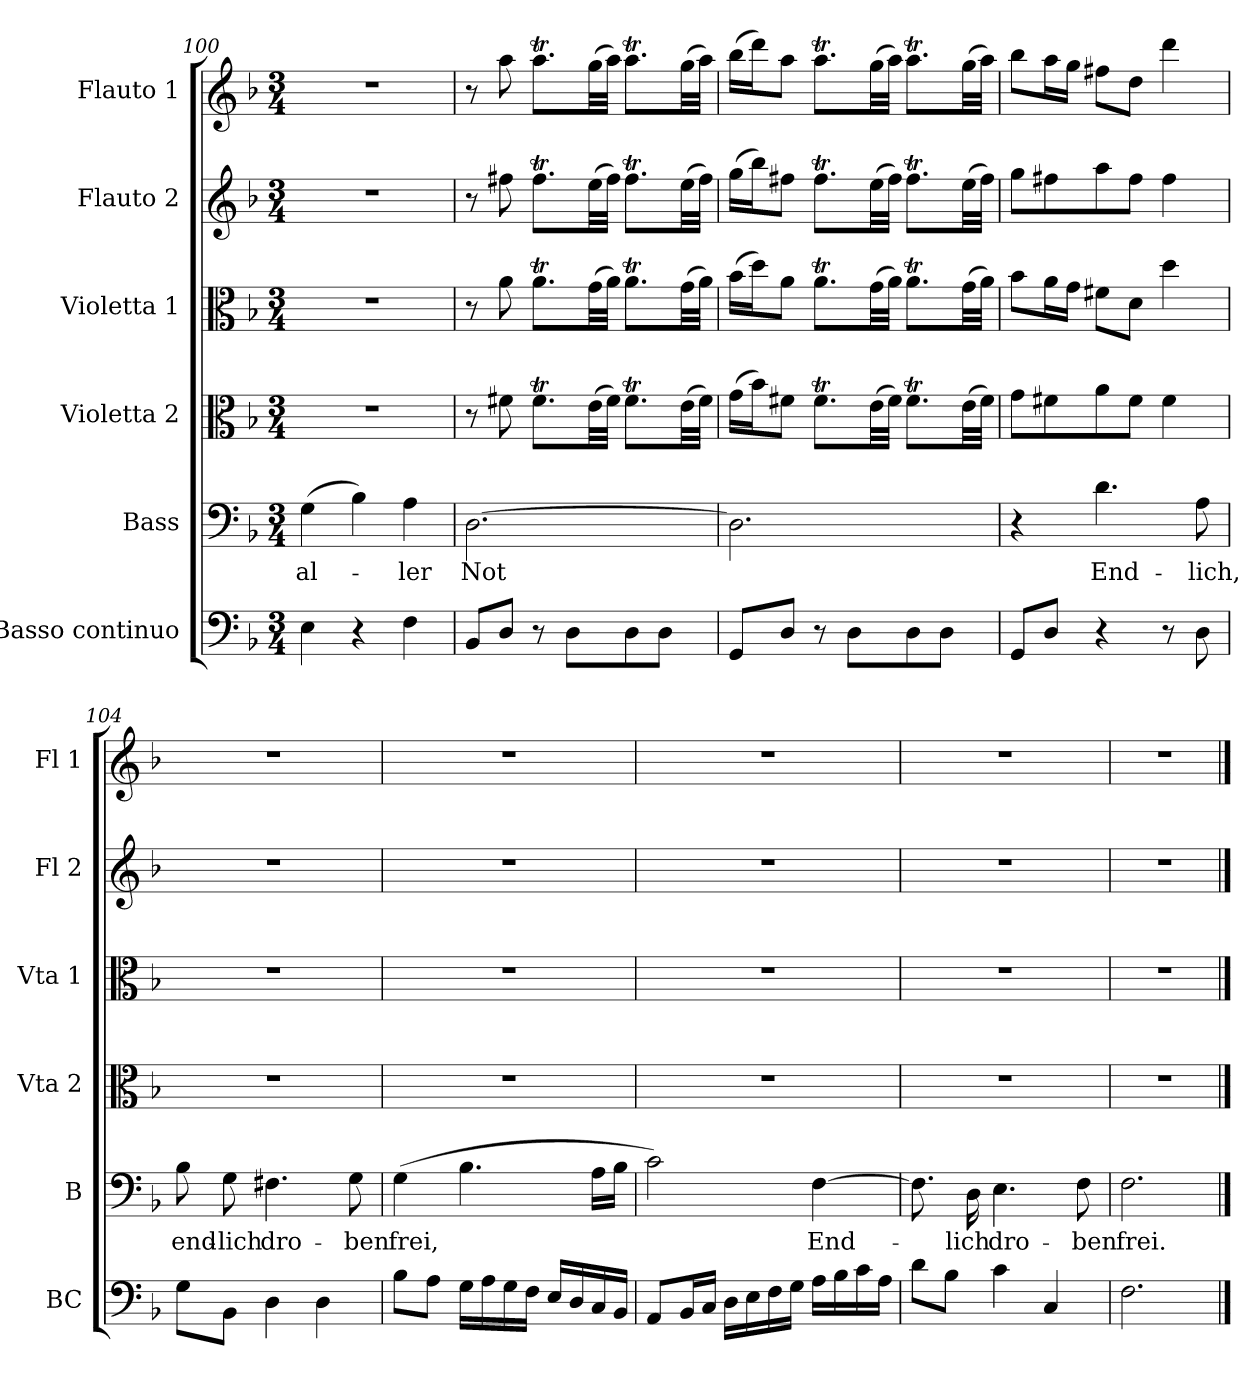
**kern	**kern	**text	**kern	**kern	**kern	**kern
*part6	*part5	*part5	*part4	*part3	*part2	*part1
*staff6	*staff5	*staff5	*staff4	*staff3	*staff2	*staff1
*I"Basso continuo	*I"Bass	*	*I"Violetta 2	*I"Violetta 1	*I"Flauto 2	*I"Flauto 1
*I'BC	*I'B	*	*I'Vta 2	*I'Vta 1	*I'Fl 2	*I'Fl 1
*clefF4	*clefF4	*	*clefC3	*clefC3	*clefG2	*clefG2
*ITrd7c12	*	*	*	*	*	*
*k[b-]	*k[b-]	*	*k[b-]	*k[b-]	*k[b-]	*k[b-]
*F:	*F:	*	*F:	*F:	*F:	*F:
*M3/4	*M3/4	*	*M3/4	*M3/4	*M3/4	*M3/4
=100	=100	=100	=100	=100	=100	=100
!	!	!LO:LY:b	!	!	!	!
4EE\	(>4G\	al-	2.r	2.r	2.r	2.r
4r	4B-\)	.	.	.	.	.
!	!	!LO:LY:b	!	!	!	!
4FF\	4A\	-ler	.	.	.	.
=101	=101	=101	=101	=101	=101	=101
!	!	!LO:LY:b	!	!	!	!
8BBB-/L	[2.D\	Not	8r	8r	8r	8r
8DD/J	.	.	8f#X\	8a\	8ff#X\	8aa\
8r	.	.	8.f#t\L	8.at\L	8.ff#t\L	8.aat\L
8DD\L	.	.	.	.	.	.
.	.	.	(>32e\LL	(>32g\LL	(>32ee\LL	(>32gg\LL
.	.	.	32f#\JJJ)	32a\JJJ)	32ff#\JJJ)	32aa\JJJ)
8DD\	.	.	8.f#t\L	8.at\L	8.ff#t\L	8.aat\L
8DD\J	.	.	.	.	.	.
.	.	.	(>32e\LL	(>32g\LL	(>32ee\LL	(>32gg\LL
.	.	.	32f#\JJJ)	32a\JJJ)	32ff#\JJJ)	32aa\JJJ)
=102	=102	=102	=102	=102	=102	=102
8GGG/L	2.D\]	.	(>16g\LL	(>16b-\LL	(>16gg\LL	(>16bb-\LL
.	.	.	16b-\J)	16dd\J)	16bb-\J)	16ddd\J)
8DD/J	.	.	8f#X\J	8a\J	8ff#X\J	8aa\J
8r	.	.	8.f#t\L	8.at\L	8.ff#t\L	8.aat\L
8DD\L	.	.	.	.	.	.
.	.	.	(>32e\LL	(>32g\LL	(>32ee\LL	(>32gg\LL
.	.	.	32f#\JJJ)	32a\JJJ)	32ff#\JJJ)	32aa\JJJ)
8DD\	.	.	8.f#t\L	8.at\L	8.ff#t\L	8.aat\L
8DD\J	.	.	.	.	.	.
.	.	.	(>32e\LL	(>32g\LL	(>32ee\LL	(>32gg\LL
.	.	.	32f#\JJJ)	32a\JJJ)	32ff#\JJJ)	32aa\JJJ)
=103	=103	=103	=103	=103	=103	=103
8GGG/L	4r	.	8g\L	8b-\L	8gg\L	8bb-\L
8DD/J	.	.	8f#X\	16a\L	8ff#X\	16aa\L
.	.	.	.	16g\JJ	.	16gg\JJ
!	!	!LO:LY:b	!	!	!	!
4r	4.d\	End-	8a\	8f#X\L	8aa\	8ff#X\L
.	.	.	8f#\J	8d\J	8ff#\J	8dd\J
8r	.	.	4f#\	4dd\	4ff#\	4ddd\
!	!	!LO:LY:b	!	!	!	!
8DD\	8A\	-lich,	.	.	.	.
=104	=104	=104	=104	=104	=104	=104
!	!	!LO:LY:b	!	!	!	!
8GG\L	8B-\	end-	2.r	2.r	2.r	2.r
!	!	!LO:LY:b	!	!	!	!
8BBB-\J	8G\	-lich	.	.	.	.
!	!	!LO:LY:b	!	!	!	!
4DD\	4.F#X\	dro-	.	.	.	.
4DD\	.	.	.	.	.	.
!	!	!LO:LY:b	!	!	!	!
.	8G\	-ben	.	.	.	.
=105	=105	=105	=105	=105	=105	=105
!	!	!LO:LY:b	!	!	!	!
8BB-\L	(>4G\	frei,	2.r	2.r	2.r	2.r
8AA\J	.	.	.	.	.	.
16GG\LL	4.B-\	.	.	.	.	.
16AA\	.	.	.	.	.	.
16GG\	.	.	.	.	.	.
16FF\JJ	.	.	.	.	.	.
16EE/LL	.	.	.	.	.	.
16DD/	.	.	.	.	.	.
16CC/	16A\LL	.	.	.	.	.
16BBB-/JJ	16B-\JJ	.	.	.	.	.
!!LO:LB:g=z
=106	=106	=106	=106	=106	=106	=106
8AAA/L	2c\)	.	2.r	2.r	2.r	2.r
16BBB-/L	.	.	.	.	.	.
16CC/JJ	.	.	.	.	.	.
16DD\LL	.	.	.	.	.	.
16EE\	.	.	.	.	.	.
16FF\	.	.	.	.	.	.
16GG\JJ	.	.	.	.	.	.
!	!	!LO:LY:b	!	!	!	!
16AA\LL	[4F\	End-	.	.	.	.
16BB-\	.	.	.	.	.	.
16C\	.	.	.	.	.	.
16AA\JJ	.	.	.	.	.	.
=107	=107	=107	=107	=107	=107	=107
8D\L	8.F\]	.	2.r	2.r	2.r	2.r
8BB-\J	.	.	.	.	.	.
!	!	!LO:LY:b	!	!	!	!
.	16D\	-lich	.	.	.	.
!	!	!LO:LY:b	!	!	!	!
4C\	4.E\	dro-	.	.	.	.
4CC/	.	.	.	.	.	.
!	!	!LO:LY:b	!	!	!	!
.	8F\	-ben	.	.	.	.
=108	=108	=108	=108	=108	=108	=108
!	!	!LO:LY:b	!	!	!	!
2.FF\	2.F\	frei.	2.r	2.r	2.r	2.r
==	==	==	==	==	==	==
*-	*-	*-	*-	*-	*-	*-
